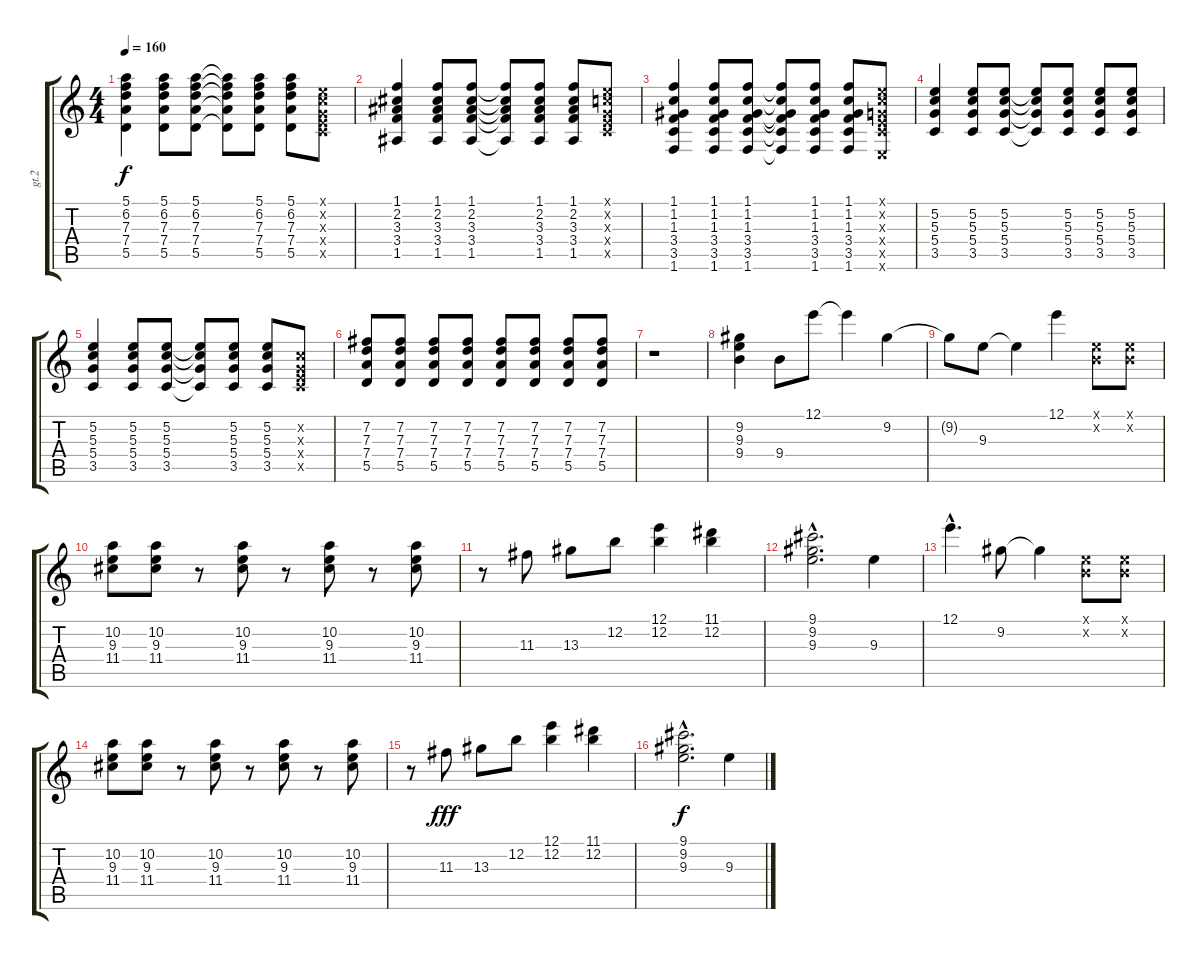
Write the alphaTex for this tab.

\track ("gt.2" "gt.2") {instrument distortionguitar}
\staff {score tabs}
\tuning (E4 B3 G3 D3 A2 E2) {hide}
\ts (4 4)
\tempo 160
\clef g2
\ks c
(5.1 6.2 7.3 7.4 5.5).4{dy f} (5.1 6.2 7.3 7.4 5.5).8 (5.1 6.2 7.3 7.4 5.5).8 (5.1{t} 6.2{t} 7.3{t} 7.4{t} 5.5{t}).8 (5.1 6.2 7.3 7.4 5.5).8 (5.1 6.2 7.3 7.4 5.5).8 (0.1{x} 1.2{x} 0.3{x} 2.4{x} 3.5{x}).8 |
(1.1 2.2 3.3 3.4 1.5).4 (1.1 2.2 3.3 3.4 1.5).8 (1.1 2.2 3.3 3.4 1.5).8 (1.1{t} 2.2{t} 3.3{t} 3.4{t} 1.5{t}).8 (1.1 2.2 3.3 3.4 1.5).8 (1.1 2.2 3.3 3.4 1.5).8 (0.1{x} 1.2{x} 0.3{x} 2.4{x} 3.5{x}).8 |
(1.1 1.2 1.3 3.4 3.5 1.6).4 (1.1 1.2 1.3 3.4 3.5 1.6).8 (1.1 1.2 1.3 3.4 3.5 1.6).8 (1.1{t} 1.2{t} 1.3{t} 3.4{t} 3.5{t} 1.6{t}).8 (1.1 1.2 1.3 3.4 3.5 1.6).8 (1.1 1.2 1.3 3.4 3.5 1.6).8 (0.1{x} 1.2{x} 0.3{x} 2.4{x} 3.5{x} 0.6{x}).8 |
(5.2 5.3 5.4 3.5).4 (5.2 5.3 5.4 3.5).8 (5.2 5.3 5.4 3.5).8 (5.2{t} 5.3{t} 5.4{t} 3.5{t}).8 (5.2 5.3 5.4 3.5).8 (5.2 5.3 5.4 3.5).8 (5.2 5.3 5.4 3.5).8 |
(5.2 5.3 5.4 3.5).4 (5.2 5.3 5.4 3.5).8 (5.2 5.3 5.4 3.5).8 (5.2{t} 5.3{t} 5.4{t} 3.5{t}).8 (5.2 5.3 5.4 3.5).8 (5.2 5.3 5.4 3.5).8 (1.2{x} 0.3{x} 2.4{x} 3.5{x}).8 |
(7.2 7.3 7.4 5.5).8 (7.2 7.3 7.4 5.5).8 (7.2 7.3 7.4 5.5).8 (7.2 7.3 7.4 5.5).8 (7.2 7.3 7.4 5.5).8 (7.2 7.3 7.4 5.5).8 (7.2 7.3 7.4 5.5).8 (7.2 7.3 7.4 5.5).8 |
r.1 |
(9.2 9.3 9.4).4 9.4.8 12.1.8 12.1{t}.4 9.2.4 |
9.2{t}.8 9.3.8 9.3{t}.4 12.1.4 (0.1{x} 0.2{x}).8 (0.1{x} 0.2{x}).8 |
(10.2 9.3 11.4).8 (10.2 9.3 11.4).8 r.8 (10.2 9.3 11.4).8 r.8 (10.2 9.3 11.4).8 r.8 (10.2 9.3 11.4).8 |
r.8 11.3.8 13.3.8 12.2.8 (12.1 12.2).4 (11.1 12.2).4 |
(9.1{hac} 9.2{hac} 9.3{hac}).2{d} 9.3.4 |
12.1{hac}.4{d} 9.2.8 9.2{t}.4 (0.1{x} 0.2{x}).8 (0.1{x} 0.2{x}).8 |
(10.2 9.3 11.4).8 (10.2 9.3 11.4).8 r.8 (10.2 9.3 11.4).8 r.8 (10.2 9.3 11.4).8 r.8 (10.2 9.3 11.4).8 |
r.8 11.3.8{dy fff} 13.3.8 12.2.8 (12.1 12.2).4 (11.1 12.2).4 |
(9.1{hac} 9.2{hac} 9.3{hac}).2{d dy f} 9.3.4
